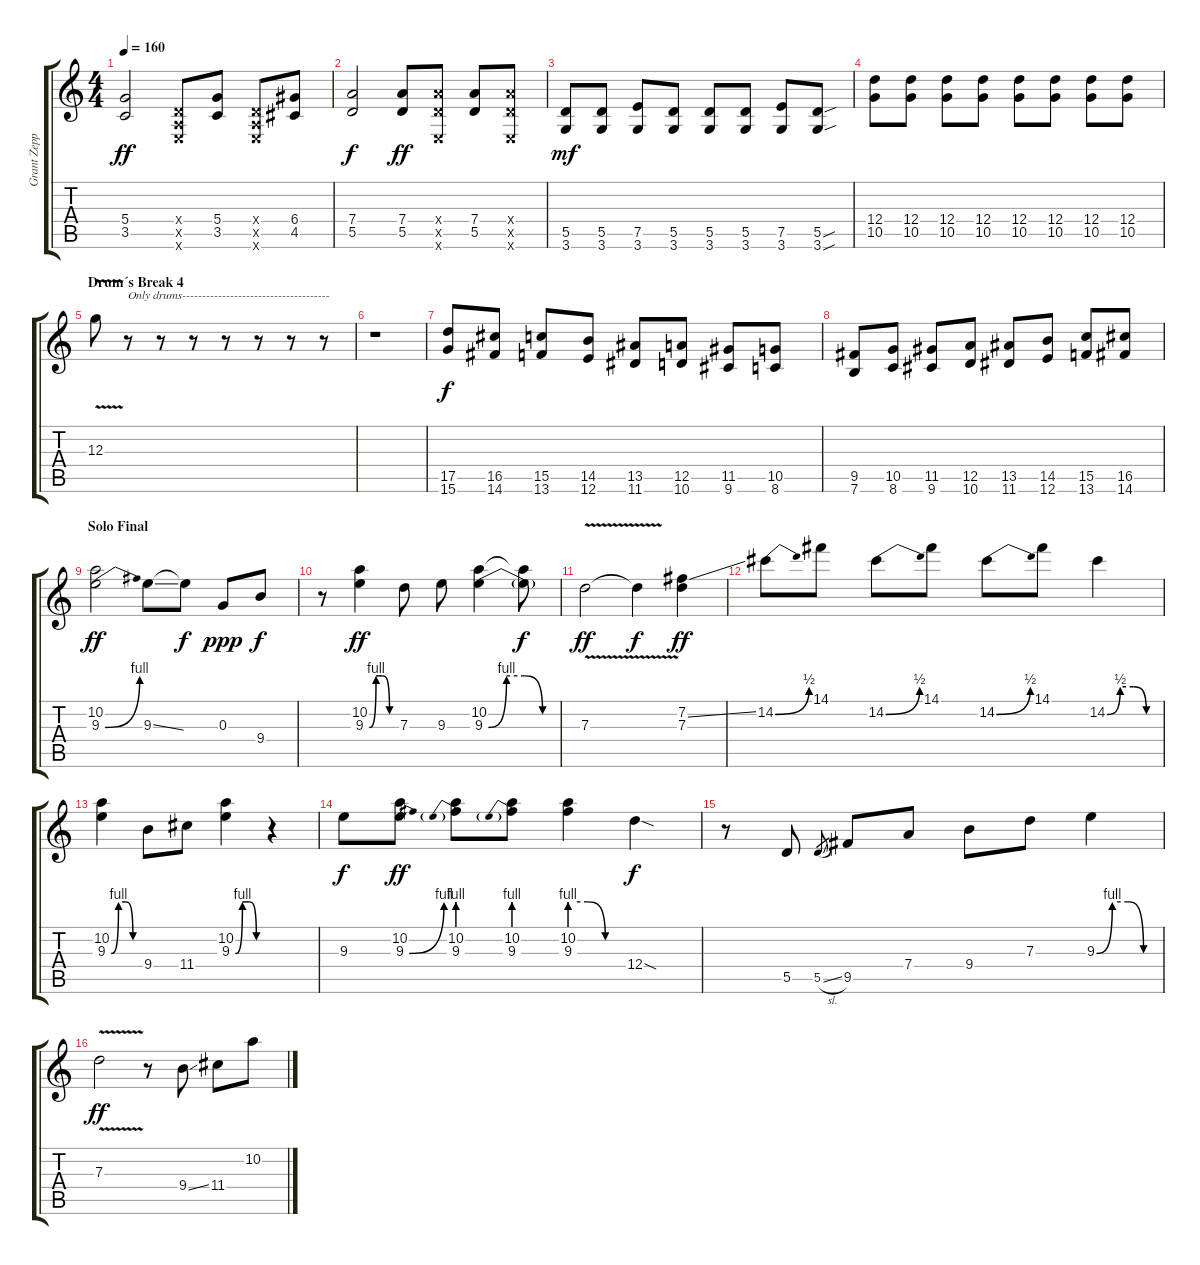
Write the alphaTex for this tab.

\track ("Grant Zeppelin" "Grant Zepp") {instrument distortionguitar}
\staff {score tabs}
\tuning (E4 B3 G3 D3 A2 E2) {hide}
\ts (4 4)
\tempo 160
\clef g2
\ks c
(5.4 3.5).2{dy ff} (0.4{x} 0.5{x} 0.6{x}).8 (5.4 3.5).8 (0.4{x} 0.5{x} 0.6{x}).8 (6.4 4.5).8 |
(7.4 5.5).2{dy f} (7.4 5.5).8{dy ff} (7.4{x} 5.5{x} 0.6{x}).8 (7.4 5.5).8 (7.4{x} 5.5{x} 0.6{x}).8 |
(5.5 3.6).8{dy mf} (5.5 3.6).8 (7.5 3.6).8 (5.5 3.6).8 (5.5 3.6).8 (5.5 3.6).8 (7.5 3.6).8 (5.5{sou} 3.6{sou}).8 |
(12.4 10.5).8 (12.4 10.5).8 (12.4 10.5).8 (12.4 10.5).8 (12.4 10.5).8 (12.4 10.5).8 (12.4 10.5).8 (12.4 10.5).8 |
\section ("" "Drum´s Break 4")
12.3{v}.8 r.8{txt "Only drums-------------------------------------"} r.8 r.8 r.8 r.8 r.8 r.8 |
r.1 |
(17.5 15.6).8{dy f} (16.5 14.6).8 (15.5 13.6).8 (14.5 12.6).8 (13.5 11.6).8 (12.5 10.6).8 (11.5 9.6).8 (10.5 8.6).8 |
(9.5 7.6).8 (10.5 8.6).8 (11.5 9.6).8 (12.5 10.6).8 (13.5 11.6).8 (14.5 12.6).8 (15.5 13.6).8 (16.5 14.6).8 |
\section ("" "Solo Final")
(10.2 9.3{be (bend 0 0 60 4)}).2{dy ff} 9.3{ss}.8 9.3{t}.8{dy f} 0.3.8{dy ppp} 9.4.8{dy f} |
r.8 (10.2 9.3{be (custom 0 0 15 4 30 4 45 0 60 0)}).4{dy ff} 7.3.8 9.3.8 (10.2 9.3{be (custom 0 0 15 4 30 4 45 0 60 0)}).4 (10.2{t} 9.3{t}).8{dy f} |
7.3{v}.2{dy ff} 7.3{t}.4{dy f} (7.2{ss} 7.3).4{dy ff} |
14.2{be (bend 0 0 60 2)}.8 14.1.8 14.2{be (bend 0 0 60 2)}.8 14.1.8 14.2{be (bend 0 0 60 2)}.8 14.1.8 14.2{be (custom 0 0 15 2 30 2 45 0 60 0)}.4 |
(10.2 9.3{be (custom 0 0 15 4 30 4 45 0 60 0)}).4 9.4.8 11.4.8 (10.2 9.3{be (custom 0 0 15 4 30 4 45 0 60 0)}).4 r.4 |
9.3.8{dy f} (10.2 9.3{be (bend 0 0 60 4)}).8{dy ff} (10.2 9.3{be (prebend 0 4 60 4)}).8 (10.2 9.3{be (prebend 0 4 60 4)}).8 (10.2 9.3{be (custom 0 4 20 4 40 0 60 0)}).4 12.4{sod}.4{dy f} |
r.8 5.5.8 5.5{sl}.8{gr} 9.5.8 7.4.8 9.4.8 7.3.8 9.3{be (custom 0 0 15 4 30 4 45 0 60 0)}.4 |
7.3{v}.2{dy ff} r.8 9.4{ss}.8 11.4.8 10.2.8
